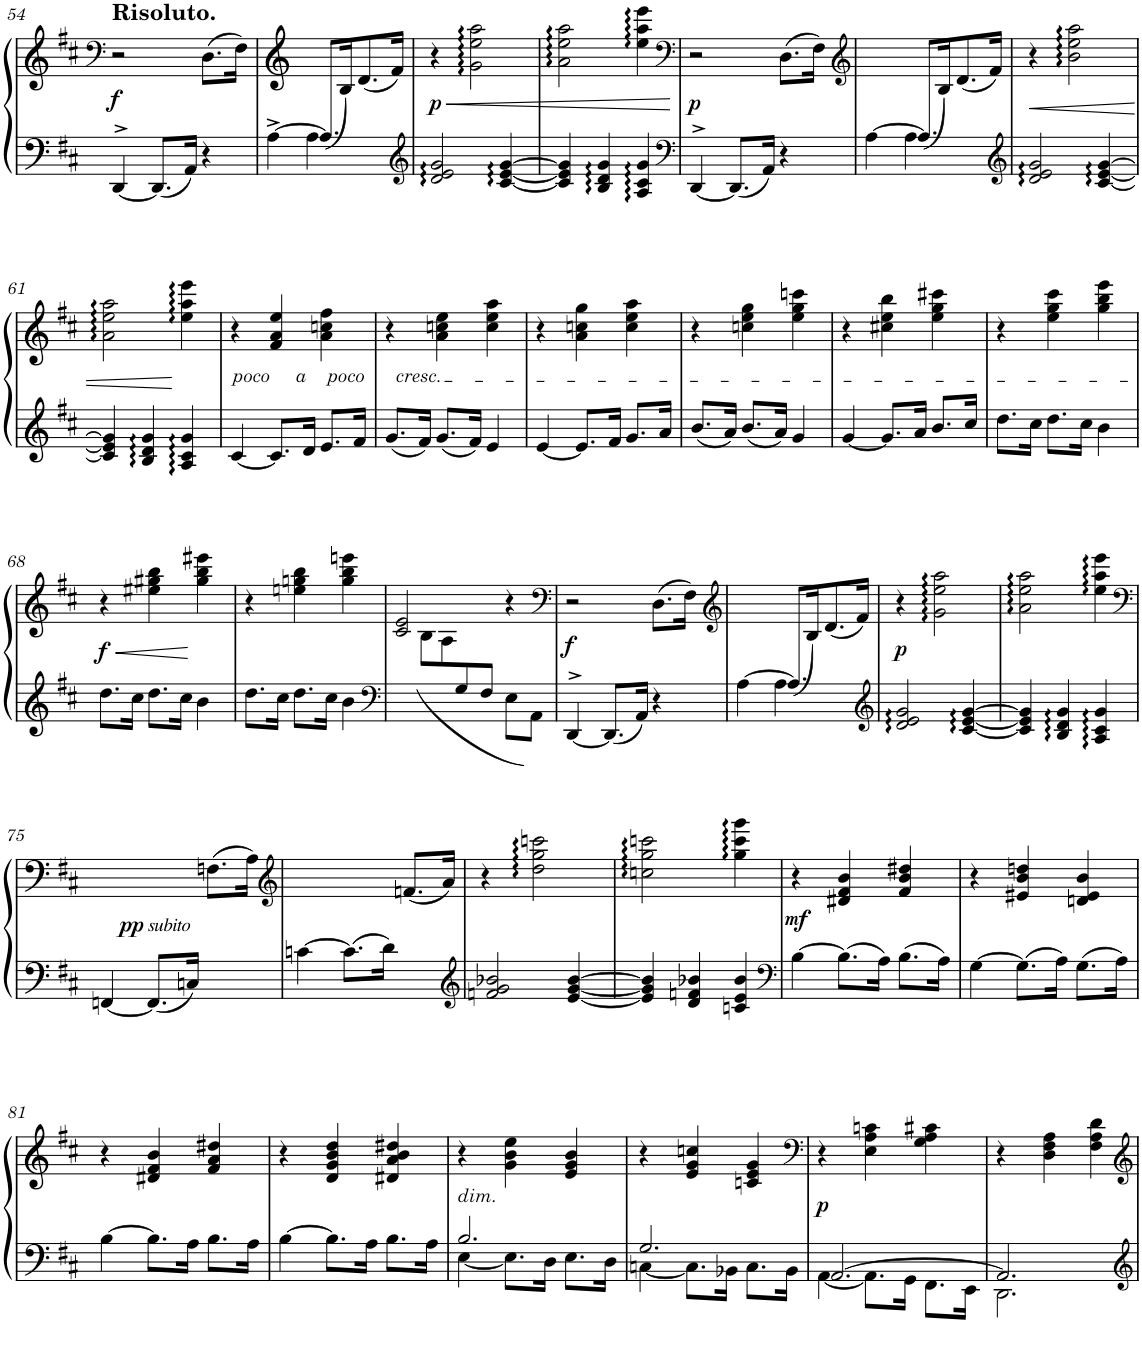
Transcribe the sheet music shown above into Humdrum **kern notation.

**kern	**kern	**dynam
*part1	*part1	*part1
*staff2	*staff1	*staff1/2
*I"Piano	*	*
*I'Pno.	*	*
!!LO:PB:g=z
*clefF4	*clefF4	*
*k[f#c#]	*k[f#c#]	*
*M3/4	*M3/4	*
=54	=54	=54
!	!LO:TX:a:B:t=Risoluto.	!
!	!	!LO:DY:b
[4DD^>/	2r	f
8.DD/L]	.	.
16AA/Jk	.	.
4r	(8.D\L	.
.	16F#\Jk)	.
=55	=55	=55
*^	*^	*
[4A^\	4ryy	2.ryy	4..ryy	.
(<8.A/L]	4A\	.	.	.
4ryy	.	.	16B/K)	.
.	4ryy	.	(<8.d/	.
16ryy	.	.	16f#/Jk)	.
*v	*v	*	*	*
*	*v	*v	*
=56	=56	=56
*clefG2	*	*
*	*^	*
!	!	!	!LO:HP:b
!	!	!	!LO:DY:n=1:b
*	*v	*v	*
2d/:: 2e/:: 2g/::	4r	< p
.	2g\:: 2ee\:: 2aa\::	.
[4c#/:: [4e/:: [4g/::	.	.
=57	=57	=57
4c#/] 4e/] 4g/]	2a\:: 2ee\:: 2aa\::	.
4B/:: 4d/:: 4g/::	.	.
4A/:: 4c#/:: 4g/::	4ee\:: 4aa\:: 4eee\::	.
.	.	[
=58	=58	=58
*clefF4	*clefF4	*
!	!	!LO:DY:b
[4DD^>/	2r	p
8.DD/L]	.	.
16AA/Jk	.	.
4r	(8.D\L	.
.	16F#\Jk)	.
=59	=59	=59
*	*clefG2	*
*^	*^	*
[4A\	4ryy	2.ryy	4..ryy	.
(<8.A/L]	4A\	.	.	.
4ryy	.	.	16B/K)	.
.	4ryy	.	(<8.d/	.
16ryy	.	.	16f#/Jk)	.
*v	*v	*	*	*
*	*v	*v	*
=60	=60	=60
*clefG2	*	*
2d/:: 2e/:: 2g/::	4r	.
.	2b\:: 2ee\:: 2aa\::	.
[4c#/:: [4e/:: [4g/::	.	.
!!LO:LB:g=z
=61	=61	=61
4c#/] 4e/] 4g/]	2a\:: 2ee\:: 2aa\::	.
4B/:: 4d/:: 4g/::	.	.
4A/:: 4c#/:: 4g/::	4ee\:: 4aa\:: 4eee\::	.
=62	=62	=62
!	!LO:TX:b:i:t=poco     a    poco      cresc.	!
[4c#/	4r	.
8.c#/L]	4f#/ 4a/ 4ee/	.
16d/Jk	.	.
8.e/L	4a\ 4ccn\ 4ff#\	.
16f#/Jk	.	.
=63	=63	=63
8.g/L	4r	.
16f#/Jk	.	.
8.g/L	4a\ 4ccn\ 4ee\	.
16f#/Jk	.	.
4e/	4cc\ 4ee\ 4aa\	.
=64	=64	=64
[4e/	4r	.
8.e/L]	4a\ 4ccn\ 4gg\	.
16f#/Jk	.	.
8.g/L	4cc\ 4ee\ 4aa\	.
16a/Jk	.	.
=65	=65	=65
8.b/L	4r	.
16a/Jk	.	.
8.b/L	4ccn\ 4ee\ 4gg\	.
16a/Jk	.	.
4g/	4ee\ 4gg\ 4cccn\	.
=66	=66	=66
[4g/	4r	.
8.g/L]	4cc#X\ 4ee\ 4bb\	.
16a/Jk	.	.
8.b/L	4ee\ 4gg\ 4ccc#X\	.
16cc#/Jk	.	.
=67	=67	=67
8.dd\L	4r	.
16cc#\Jk	.	.
8.dd\L	4ee\ 4gg\ 4ccc#\	.
16cc#\Jk	.	.
4b\	4gg\ 4bb\ 4eee\	.
!!LO:LB:g=z
=68	=68	=68
!	!	!LO:HP:b
!	!	!LO:DY:n=1:b
8.dd\L	4r	< f
16cc#\Jk	.	.
8.dd\L	4ee#X\ 4gg#X\ 4bb\	.
16cc#\Jk	.	.
4b\	4gg#\ 4bb\ 4eee#X\	[
=69	=69	=69
8.dd\L	4r	.
16cc#\Jk	.	.
8.dd\L	4een\ 4ggn\ 4bb\	.
16cc#\Jk	.	.
4b\	4gg\ 4bb\ 4eeen\	.
=70	=70	=70
*clefF4	*	*
*	*^	*
4ryy	2c#/ 2e/	(<8B\L	.
.	.	8A\	.
8G/	.	2ryy	.
8F#/J	.	.	.
8E\L	4r	.	.
8AA\J)	.	.	.
*	*v	*v	*
=71	=71	=71
*	*clefF4	*
!	!	!LO:DY:b
[4DD^>/	2r	f
8.DD/L]	.	.
16AA/Jk	.	.
4r	(8.D\L	.
.	16F#\Jk)	.
=72	=72	=72
*	*clefG2	*
*^	*^	*
[4A\	4ryy	2.ryy	4..ryy	.
(<8.A/L]	4A\	.	.	.
4ryy	.	.	16B/K)	.
.	4ryy	.	(<8.d/	.
16ryy	.	.	16f#/Jk)	.
*v	*v	*	*	*
*	*v	*v	*
=73	=73	=73
*clefG2	*	*
*	*^	*
!	!	!	!LO:DY:b
*	*v	*v	*
2d/:: 2e/:: 2g/::	4r	p
.	2g\:: 2ee\:: 2aa\::	.
[4c#/:: [4e/:: [4g/::	.	.
=74	=74	=74
4c#/] 4e/] 4g/]	2a\:: 2ee\:: 2aa\::	.
4B/:: 4d/:: 4g/::	.	.
4A/:: 4c#/:: 4g/::	4ee\:: 4aa\:: 4eee\::	.
!!LO:LB:g=z
=75	=75	=75
*	*clefF4	*
!	!	!LO:DY:b
!	!	!LO:DY:n=1:b
[4FFn/	2ryy	pp other-dynamics
8.FF/L]	.	.
16Cn/Jk	.	.
4ryy	(8.Fn\L	.
.	16A\Jk)	.
=76	=76	=76
*	*clefG2	*
[4cn\	2ryy	.
8.c\L]	.	.
16d\Jk	.	.
4ryy	(8.fn/L	.
.	16a/Jk)	.
=77	=77	=77
*clefG2	*	*
2fn/ 2g/ 2b-X/	4r	.
.	2dd\:: 2gg\:: 2cccn\::	.
[4e/ [4g/ [4b-/	.	.
=78	=78	=78
4e/] 4g/] 4b-/]	2ccn\:: 2gg\:: 2cccn\::	.
4d/ 4fn/ 4b-X/	.	.
4cn/ 4e/ 4b-/	4gg\:: 4ccc\:: 4ggg\::	.
=79	=79	=79
*clefF4	*	*
!	!	!LO:DY:b
[4B\	4r	mf
8.B\L]	4d#X/ 4f#/ 4b/	.
16A\Jk	.	.
8.B\L	4f#/ 4b/ 4dd#X/	.
16A\Jk	.	.
=80	=80	=80
[4G\	4r	.
8.G\L]	4e#X/ 4b/ 4ddn/	.
16A\Jk	.	.
8.G\L	4dn/ 4e#/ 4b/	.
16A\Jk	.	.
!!LO:LB:g=z
=81	=81	=81
[4B\	4r	.
8.B\L]	4d#X/ 4f#/ 4b/	.
16A\Jk	.	.
8.B\L	4f#/ 4a/ 4dd#X/	.
16A\Jk	.	.
=82	=82	=82
[4B\	4r	.
8.B\L]	4d/ 4g/ 4b/ 4dd/	.
16A\Jk	.	.
8.B\L	4d#X/ 4a/ 4b/ 4dd#X/	.
16A\Jk	.	.
=83	=83	=83
*^	*	*
!	!	!LO:TX:b:i:t=dim.	!
[<4E\	2.B/	4r	.
8.E\L]	.	4g\ 4b\ 4ee\	.
16D\Jk	.	.	.
8.E\L	.	4e/ 4g/ 4b/	.
16D\Jk	.	.	.
=84	=84	=84	=84
[<4Cn\	2.G/	4r	.
8.C\L]	.	4e/ 4g/ 4ccn/	.
16BB-X\Jk	.	.	.
8.C\L	.	4cn/ 4e/ 4g/	.
16BB-\Jk	.	.	.
=85	=85	=85	=85
*	*	*clefF4	*
!	!	!	!LO:DY:b
[<4AA\	[2.AA/	4r	p
8.AA\L]	.	4E\ 4A\ 4cn\	.
16GG\Jk	.	.	.
8.FF#\L	.	4G\ 4A\ 4c#X\	.
16EE\Jk	.	.	.
=86	=86	=86	=86
2.DD\	2.AA/]	4r	.
.	.	4D\ 4F#\ 4A\	.
.	.	4F#\ 4A\ 4d\	.
*v	*v	*	*
=	=	=
*-	*-	*-
